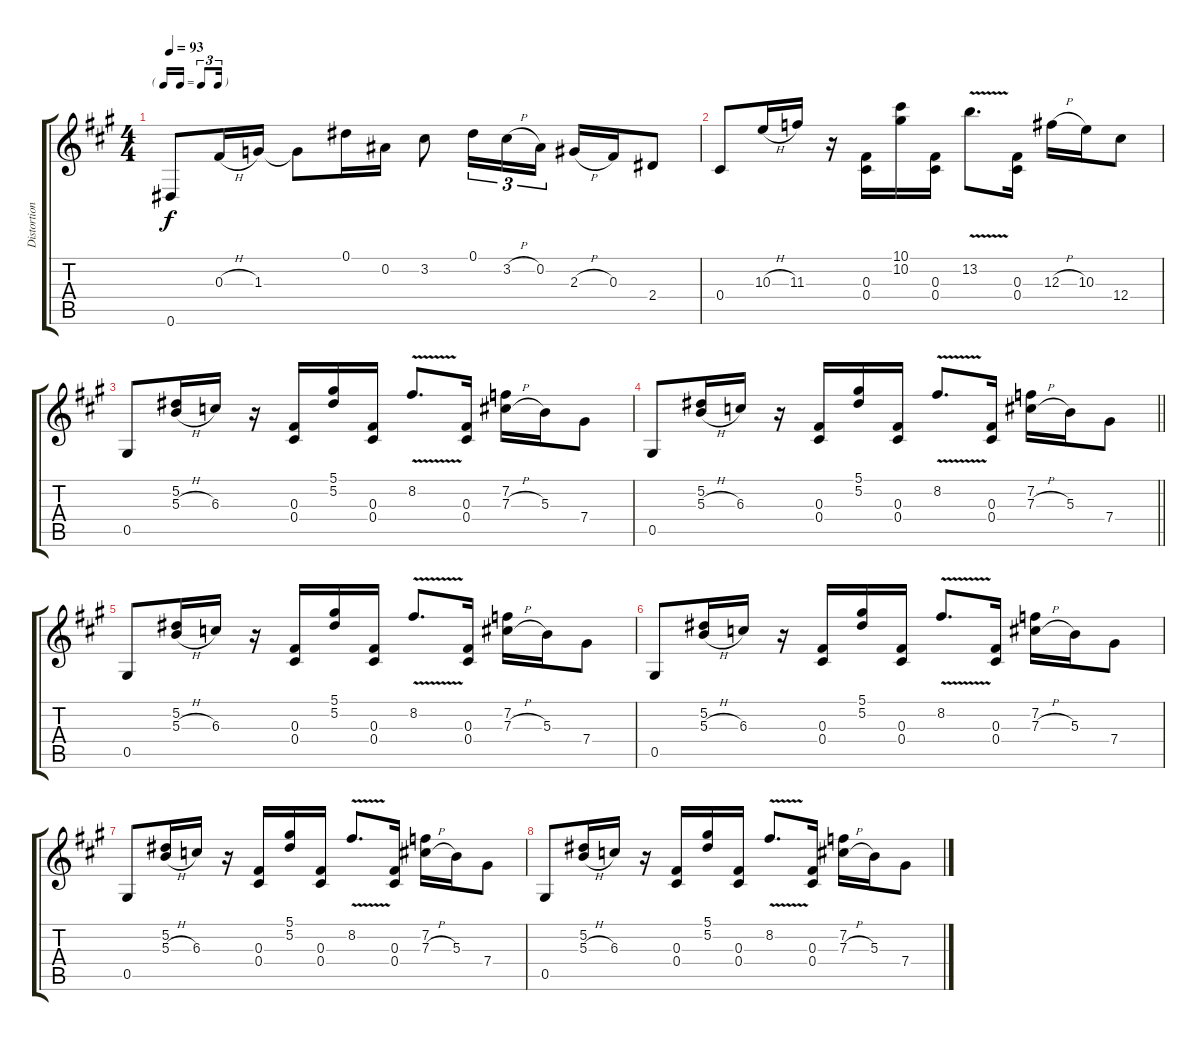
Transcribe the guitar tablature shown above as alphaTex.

\track ("Distortion Gtr." "Distortion") {instrument distortionguitar}
\staff {score tabs}
\tuning (Eb4 Bb3 Gb3 Db3 Ab2 Eb2) {hide}
\ts (4 4)
\tf triplet16th
\tempo 93
\clef g2
\ks a
0.6.8{dy f} 0.3{h}.16 1.3.16 1.3{t}.8 0.1.16 0.2.16 3.2.8 0.1.16{tu (3 2)} 3.2{h}.16{tu (3 2)} 0.2.16{tu (3 2)} 2.3{h}.16 0.3.16 2.4.8 |
0.4.8 10.3{h}.16 11.3.16 r.16 (0.3 0.4).16 (10.1 10.2).16 (0.3 0.4).16 13.2{v}.8{d} (0.3 0.4).16 12.3{h}.16 10.3.16 12.4.8 |
0.5.8 (5.2 5.3{h}).16 6.3.16 r.16 (0.3 0.4).16 (5.1 5.2).16 (0.3 0.4).16 8.2{v}.8{d} (0.3 0.4).16 (7.2 7.3{h}).16 5.3.16 7.4.8 |
\barLineRight lightlight
0.5.8 (5.2 5.3{h}).16 6.3.16 r.16 (0.3 0.4).16 (5.1 5.2).16 (0.3 0.4).16 8.2{v}.8{d} (0.3 0.4).16 (7.2 7.3{h}).16 5.3.16 7.4.8 |
0.5.8 (5.2 5.3{h}).16 6.3.16 r.16 (0.3 0.4).16 (5.1 5.2).16 (0.3 0.4).16 8.2{v}.8{d} (0.3 0.4).16 (7.2 7.3{h}).16 5.3.16 7.4.8 |
0.5.8 (5.2 5.3{h}).16 6.3.16 r.16 (0.3 0.4).16 (5.1 5.2).16 (0.3 0.4).16 8.2{v}.8{d} (0.3 0.4).16 (7.2 7.3{h}).16 5.3.16 7.4.8 |
0.5.8 (5.2 5.3{h}).16 6.3.16 r.16 (0.3 0.4).16 (5.1 5.2).16 (0.3 0.4).16 8.2{v}.8{d} (0.3 0.4).16 (7.2 7.3{h}).16 5.3.16 7.4.8 |
0.5.8 (5.2 5.3{h}).16 6.3.16 r.16 (0.3 0.4).16 (5.1 5.2).16 (0.3 0.4).16 8.2{v}.8{d} (0.3 0.4).16 (7.2 7.3{h}).16 5.3.16 7.4.8
